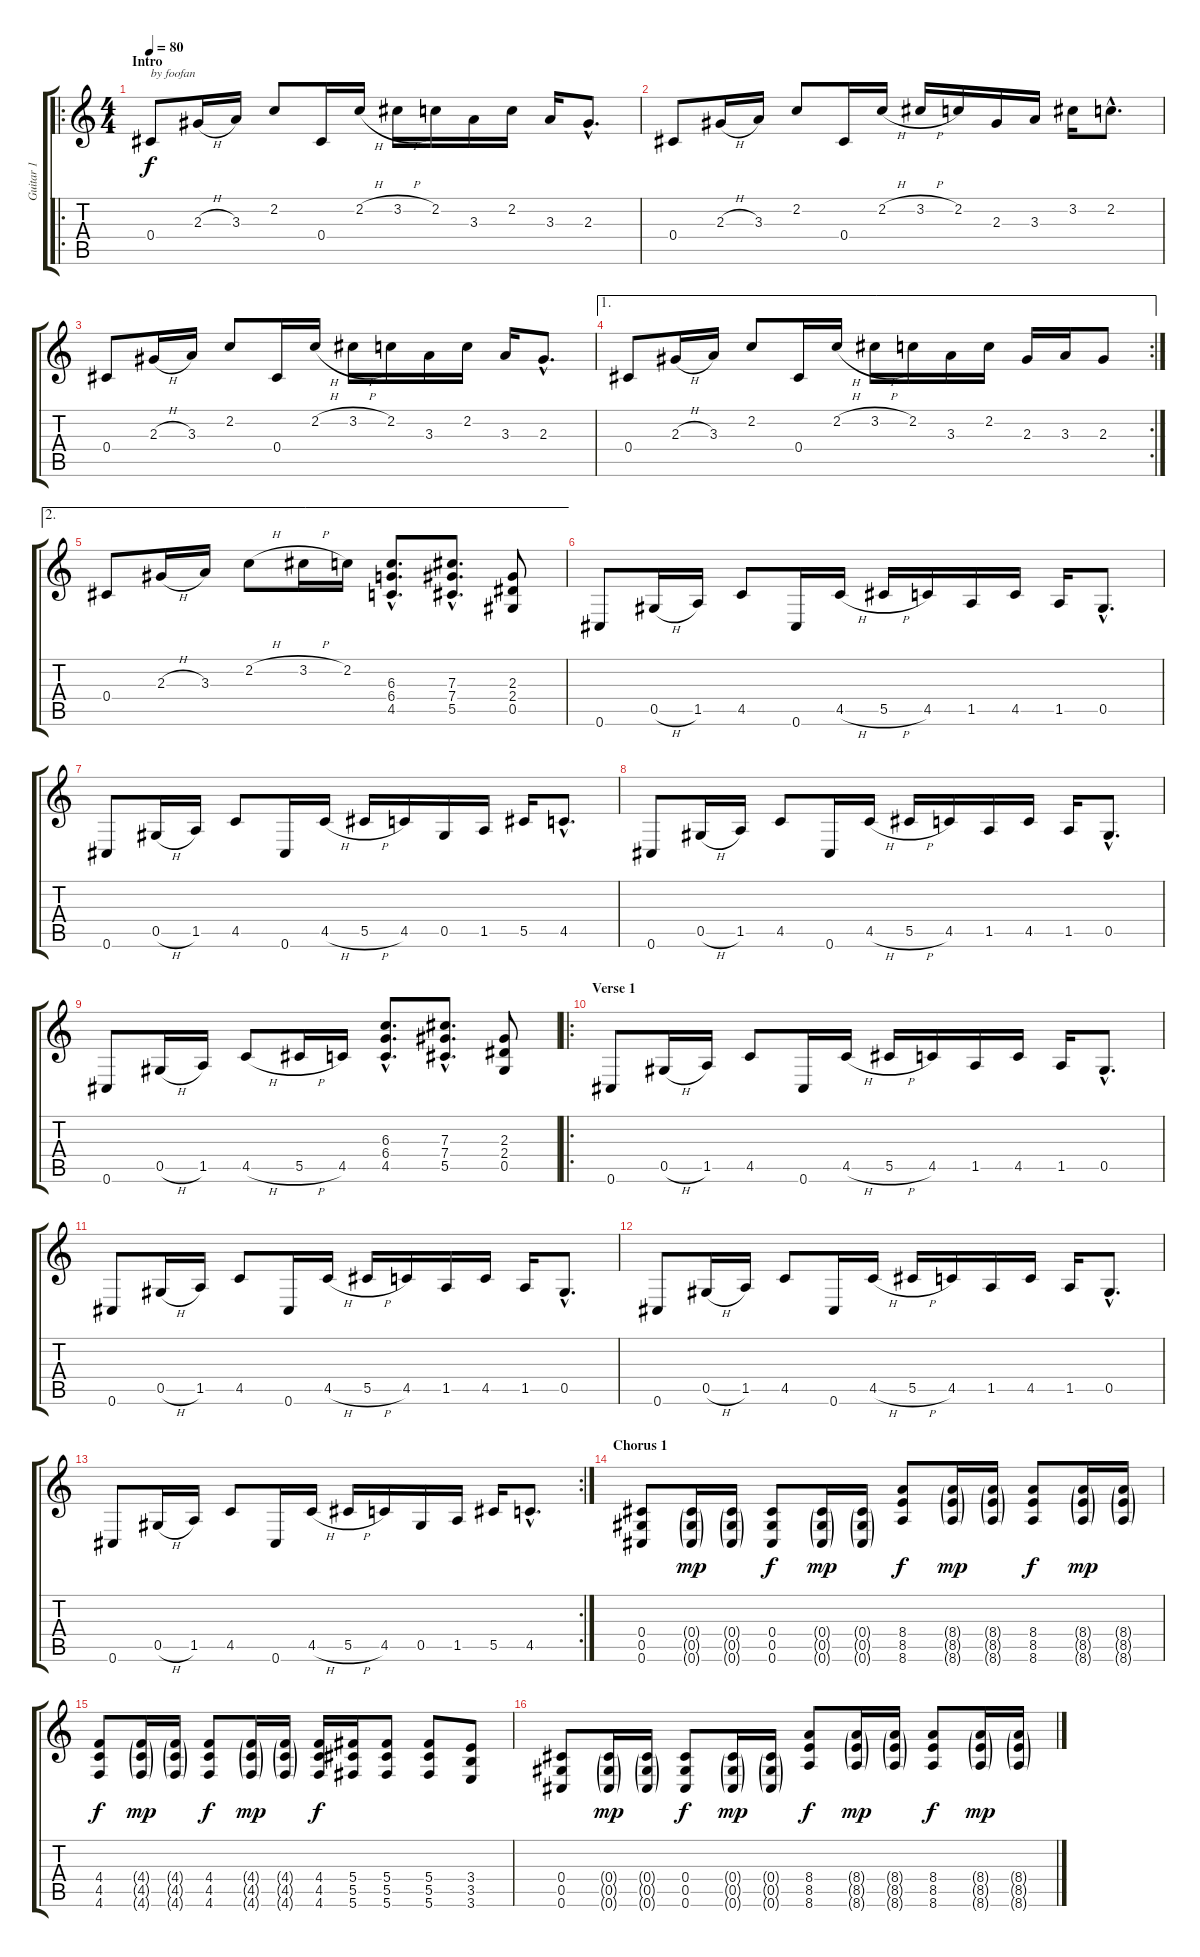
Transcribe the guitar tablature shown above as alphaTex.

\track ("Guitar 1" "Guitar 1") {instrument electricguitarclean}
\staff {score tabs}
\tuning (Eb4 Bb3 Gb3 Db3 Ab2 Db2) {hide}
\ro
\ts (4 4)
\section ("" "Intro")
\tempo 80
\clef g2
\ks c
0.4.8{txt "by foofan" dy f instrument electricguitarclean} 2.3{h}.16 3.3.16 2.2.8 0.4.16 2.2{h}.16 3.2{h}.16 2.2.16 3.3.16 2.2.16 3.3.16 2.3{hac}.8{d} |
0.4.8 2.3{h}.16 3.3.16 2.2.8 0.4.16 2.2{h}.16 3.2{h}.16 2.2.16 2.3.16 3.3.16 3.2.16 2.2{hac}.8{d} |
0.4.8 2.3{h}.16 3.3.16 2.2.8 0.4.16 2.2{h}.16 3.2{h}.16 2.2.16 3.3.16 2.2.16 3.3.16 2.3{hac}.8{d} |
\ae 1
\rc 2
0.4.8 2.3{h}.16 3.3.16 2.2.8 0.4.16 2.2{h}.16 3.2{h}.16 2.2.16 3.3.16 2.2.16 2.3.16 3.3.16 2.3.8 |
\ae 2
0.4.8 2.3{h}.16 3.3.16 2.2{h}.8 3.2{h}.16 2.2.16 (6.3{hac} 6.4{hac} 4.5{hac}).8{d} (7.3{hac} 7.4{hac} 5.5{hac}).8{d} (2.3 2.4 0.5).8 |
0.6.8 0.5{h}.16 1.5.16 4.5.8 0.6.16 4.5{h}.16 5.5{h}.16 4.5.16 1.5.16 4.5.16 1.5.16 0.5{hac}.8{d} |
0.6.8 0.5{h}.16 1.5.16 4.5.8 0.6.16 4.5{h}.16 5.5{h}.16 4.5.16 0.5.16 1.5.16 5.5.16 4.5{hac}.8{d} |
0.6.8 0.5{h}.16 1.5.16 4.5.8 0.6.16 4.5{h}.16 5.5{h}.16 4.5.16 1.5.16 4.5.16 1.5.16 0.5{hac}.8{d} |
0.6.8 0.5{h}.16 1.5.16 4.5{h}.8 5.5{h}.16 4.5.16 (6.3{hac} 6.4{hac} 4.5{hac}).8{d} (7.3{hac} 7.4{hac} 5.5{hac}).8{d} (2.3 2.4 0.5).8 |
\ro
\section ("" "Verse 1")
0.6.8 0.5{h}.16 1.5.16 4.5.8 0.6.16 4.5{h}.16 5.5{h}.16 4.5.16 1.5.16 4.5.16 1.5.16 0.5{hac}.8{d} |
0.6.8 0.5{h}.16 1.5.16 4.5.8 0.6.16 4.5{h}.16 5.5{h}.16 4.5.16 1.5.16 4.5.16 1.5.16 0.5{hac}.8{d} |
0.6.8 0.5{h}.16 1.5.16 4.5.8 0.6.16 4.5{h}.16 5.5{h}.16 4.5.16 1.5.16 4.5.16 1.5.16 0.5{hac}.8{d} |
\rc 2
0.6.8 0.5{h}.16 1.5.16 4.5.8 0.6.16 4.5{h}.16 5.5{h}.16 4.5.16 0.5.16 1.5.16 5.5.16 4.5{hac}.8{d} |
\section ("" "Chorus 1")
(0.4 0.5 0.6).8{volume 5} (0.4{g} 0.5{g} 0.6{g}).16{dy mp} (0.4{g} 0.5{g} 0.6{g}).16 (0.4 0.5 0.6).8{dy f} (0.4{g} 0.5{g} 0.6{g}).16{dy mp} (0.4{g} 0.5{g} 0.6{g}).16 (8.4 8.5 8.6).8{dy f} (8.4{g} 8.5{g} 8.6{g}).16{dy mp} (8.4{g} 8.5{g} 8.6{g}).16 (8.4 8.5 8.6).8{dy f} (8.4{g} 8.5{g} 8.6{g}).16{dy mp} (8.4{g} 8.5{g} 8.6{g}).16 |
(4.4 4.5 4.6).8{dy f} (4.4{g} 4.5{g} 4.6{g}).16{dy mp} (4.4{g} 4.5{g} 4.6{g}).16 (4.4 4.5 4.6).8{dy f} (4.4{g} 4.5{g} 4.6{g}).16{dy mp} (4.4{g} 4.5{g} 4.6{g}).16 (4.4 4.5 4.6).16{dy f} (5.4 5.5 5.6).16 (5.4 5.5 5.6).8 (5.4 5.5 5.6).8 (3.4 3.5 3.6).8 |
(0.4 0.5 0.6).8{volume 5} (0.4{g} 0.5{g} 0.6{g}).16{dy mp} (0.4{g} 0.5{g} 0.6{g}).16 (0.4 0.5 0.6).8{dy f} (0.4{g} 0.5{g} 0.6{g}).16{dy mp} (0.4{g} 0.5{g} 0.6{g}).16 (8.4 8.5 8.6).8{dy f} (8.4{g} 8.5{g} 8.6{g}).16{dy mp} (8.4{g} 8.5{g} 8.6{g}).16 (8.4 8.5 8.6).8{dy f} (8.4{g} 8.5{g} 8.6{g}).16{dy mp} (8.4{g} 8.5{g} 8.6{g}).16
